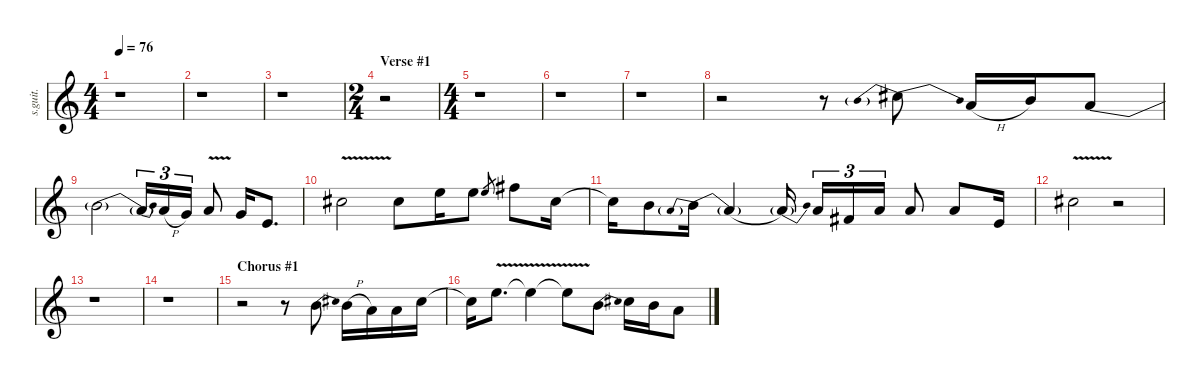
\defaultSystemsLayout 4
\hideDynamics
\bracketExtendMode nobrackets
\otherSystemsTrackNameOrientation horizontal
\track ("Voice" "s.guit.") {mute instrument acousticguitarsteel}
\staff {score}
\tuning (E4 B3 G3 D3 A2 E2)
\ts (4 4)
\tempo 76
\clef g2
\ks c
r.1{dy ff beam Down} |
r.1{beam Down} |
r.1{beam Down} |
\ts (2 4)
\section ("" "Verse #1")
r.2{beam Down} |
\ts (4 4)
r.1{beam Down} |
r.1{beam Down} |
r.1{beam Down} |
r.2{beam Down} r.8{beam Down} 4.3{be (prebendrelease 0 4 19.999999199999998 0)}.8{beam Down} 2.3{h}.16{beam Up} 4.3.16{beam Up} 2.3{be (bend 0 0 60 4)}.8{beam Up} |
2.3{be (release 0 4 60 0) t}.2{beam Down} 2.3{be (bend 0 0 60 4) t}.16{tu (3 2) beam Up} 2.3{h}.16{tu (3 2) beam Up} 0.3.16{tu (3 2) beam Up} 2.3{v}.8{beam Up} 0.3.16{beam Up} 2.4.8{d beam Up} |
2.2{v acc #}.2{beam Down} 6.3{acc #}.8{beam Down} 9.3.16{beam Down} 9.3.8{beam Down} 9.3.8{gr dy mf beam Up} 11.3{acc #}.8{dy ff beam Down} 11.4{acc #}.16{beam Down} |
11.4{t acc #}.16{beam Down} 9.4.8{beam Down} 7.4{be (prebendrelease 0 4 60 0)}.16{beam Down} 7.4{be (hold 0 0 60 0) t}.4{beam Up} 7.4{be (bend 0 0 60 4) t}.16{beam Up} 7.4.16{tu (3 2) beam Up} 9.5{acc #}.16{tu (3 2) beam Up} 7.4.16{tu (3 2) beam Up} 7.4.8{beam Up} 7.4.8{beam Up} 7.5.16{beam Up} |
6.3{v acc #}.2{beam Down} r.2{beam Down} |
r.1{beam Down} |
r.1{beam Down} |
\section ("" "Chorus #1")
r.2{beam Down} r.8{beam Down} 4.3{be (bend 0 0 15 4)}.8{beam Down} 4.3{h}.16{beam Down} 2.3.16{beam Down} 2.3.16{beam Down} 2.2{acc #}.16{beam Down} |
2.2{t acc #}.16{beam Down} 5.2{v}.8{d beam Down} 5.2{v t}.4{beam Down} 5.2{v t}.8{beam Down} 4.3{be (bend 0 0 45 4)}.8{beam Down} 2.2{acc #}.16{beam Down} 4.3.16{beam Down} 2.3.8{beam Down}
